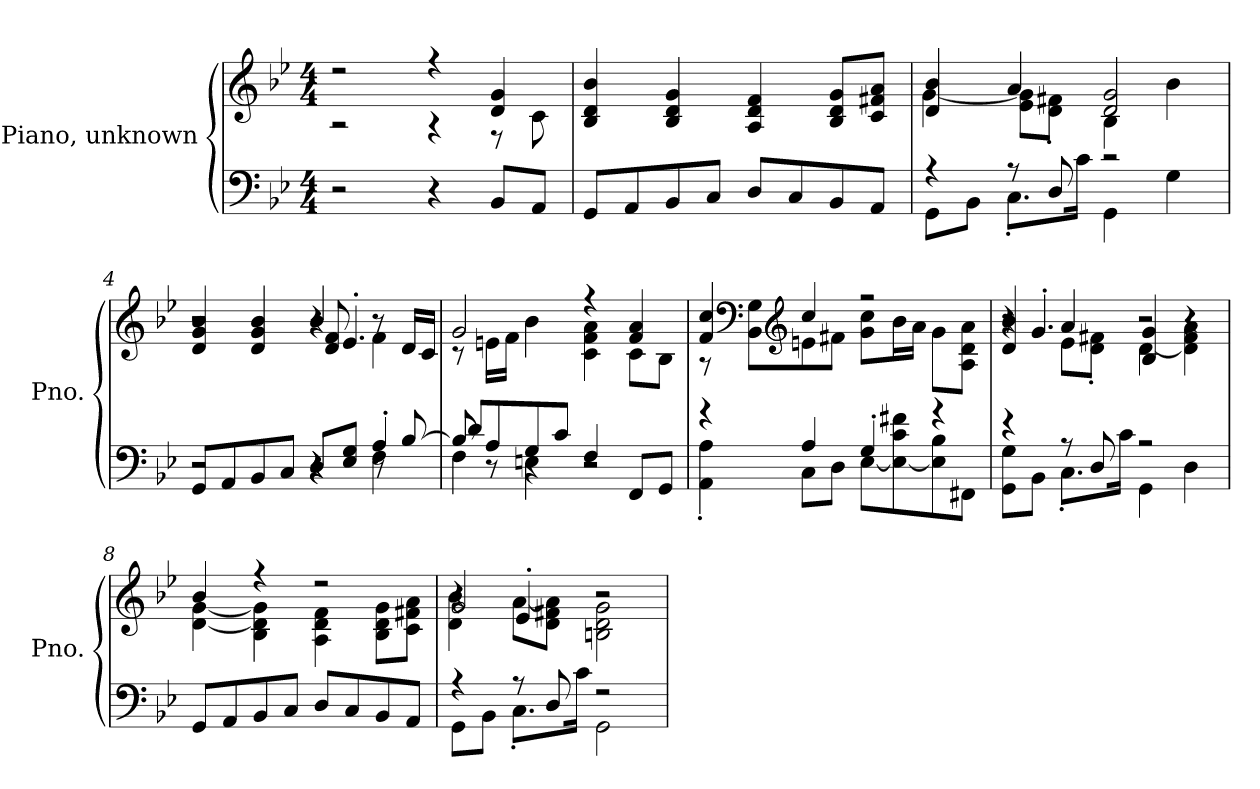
**kern	**kern
*part1	*part1
*staff2	*staff1
*I"Piano, unknown	*
*I'Pno.	*
*clefF4	*clefG2
*k[b-e-]	*k[b-e-]
*M4/4	*M4/4
*MM120	*MM120
=1	=1
*	*^
2r	2r	2r
4r	4r	4r
8BB-/L	4d/ 4g/	8r
8AA/J	.	8c\
*	*v	*v
=2	=2
8GG/L	4B-/ 4d/ 4b-/
8AA/	.
8BB-/	4B-/ 4d/ 4g/
8C/J	.
8D/L	4A/ 4d/ 4f/
8C/	.
8BB-/	8B-/ 8d/ 8g/L
8AA/J	8c/ 8f#X/ 8a/J
=3	=3
*^	*^
4r	8GG\L	4d/ 4b-/	[4g\
.	8BB-\J	.	.
8r	8.C'\L	4a/	8e-\ 8g\]L
8D/	.	.	8d\' 8f#X\'J
.	16c\Jk	.	.
2r	4GG\	2d/ 2g/	4B-\
.	4G\	.	4b-\
=4	=4	=4	=4
*	*^	*	*^
2r	2r	8GG/L	4d/ 4g/ 4b-/	2r	2r
.	.	8AA/	.	.	.
.	.	8BB-/	4d/ 4g/ 4b-/	.	.
.	.	8C/J	.	.	.
4r	4r	8D/L	4b-/	4r	8d/ 8f/
.	.	8E-/ 8G/J	.	.	4.e-'/
8r	4F\	4A'/	8r	4f\	.
[8B-/	.	.	16d/LL	.	.
.	.	.	16c/JJ	.	.
*	*	*	*	*v	*v
!!LO:LB:g=z
=5	=5	=5	=5	=5
8B-/]	4F\	8d/L	2g/	8r
8r	.	8A/	.	16en\LL
.	.	.	.	16f\JJ
4r	4En\	8G/	.	4b-\
.	.	8c/J	.	.
2r	2r	4F/	4r	4c\ 4f\ 4a\
.	.	8FF/L	4f/ 4a/	8c\L
.	.	8GG/J	.	8B-\J
*	*v	*v	*	*
=6	=6	=6	=6
4r	4AA\' 4A\'	4f/ 4cc/	8r
*	*	*clefF4	*
.	.	.	8BB-\ 8G\L
*	*	*clefG2	*
4A/	8C\L	4cc/	8en\
.	8D\J	.	8f#X\J
4G'/	[8E-\L	2r	8g\ 8cc\L
.	8E-\_ 8c\ 8f#X\	.	16b-\L
.	.	.	16a\JJ
4r	8E-\] 8B-\	.	8g\L
.	8FF#X\J	.	8A\ 8d\ 8a\J
=7	=7	=7	=7
*	*	*	*^
4r	8GG\ 8G\L	4d/ 4b-/	4r	8r
.	8BB-\J	.	.	4.g'/
8r	8.C'\L	4a/	8e-\L	.
8D/	.	.	8d\' 8f#X\'J	.
.	16c\Jk	.	.	.
2r	4GG\	2r	[4d\	4B-/ 4g/
.	4D\	.	4d\] 4f#\ 4a\	4r
*v	*v	*	*	*
*	*	*v	*v
!!LO:LB:g=z
=8	=8	=8
8GG/L	4b-/	[4d\ [4g\
8AA/	.	.
8BB-/	4r	4B-\ 4d\] 4g\]
8C/J	.	.
8D/L	2r	4A\ 4d\ 4f\
8C/	.	.
8BB-/	.	8B-\ 8d\ 8g\L
8AA/J	.	8c\ 8f#X\ 8a\J
=9	=9	=9
*^	*	*^
4r	8GG\L	2g/	4d\ 4b-\	4r
.	8BB-\J	.	.	.
8r	8.C'\L	.	[8a\L	4e-'/
8D/	.	.	8d\ 8f#X\ 8a\]J	.
.	16c\Jk	.	.	.
2r	2GG\	2r	2Bn\ 2d\ 2g\	2r
*v	*v	*	*	*
*	*v	*v	*v
=	=
*-	*-
